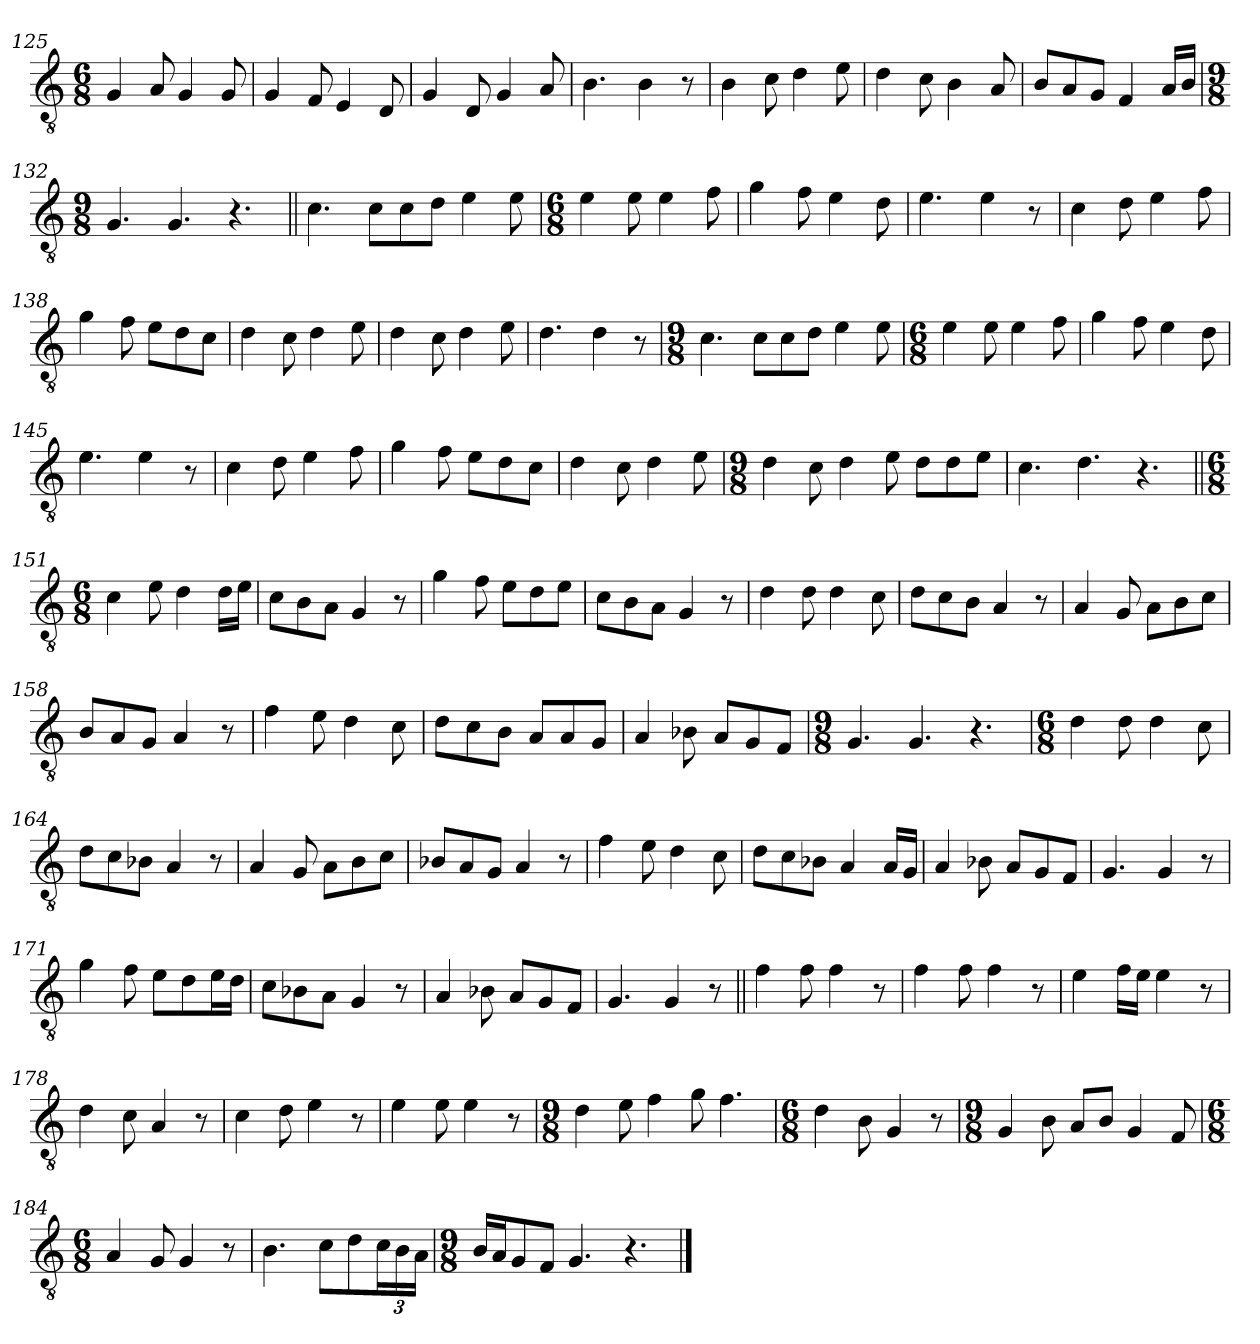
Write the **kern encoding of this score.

**kern
*part1
*staff1
*clefGv2
*k[]
*C:
*M6/8
=125
4G/
8A/
4G/
8G/
=126
4G/
8F/
4E/
8D/
=127
4G/
8D/
4G/
8A/
=128
4.B\
4B\
8r
=129
4B\
8c\
4d\
8e\
!!LO:LB:g=z
=130
4d\
8c\
4B\
8A/
=131
8B/L
8A/
8G/J
4F/
16A/LL
16B/JJ
=132
*M9/8
4.G/
4.G/
4.r
=133||
4.c\
8c\L
8c\
8d\J
4e\
8e\
=134
*M6/8
4e\
8e\
4e\
8f\
=135
4g\
8f\
4e\
8d\
!!LO:PB:g=z
=136
4.e\
4e\
8r
=137
4c\
8d\
4e\
8f\
=138
4g\
8f\
8e\L
8d\
8c\J
=139
4d\
8c\
4d\
8e\
=140
4d\
8c\
4d\
8e\
=141
4.d\
4d\
8r
=142
*M9/8
4.c\
8c\L
8c\
8d\J
4e\
8e\
!!LO:LB:g=z
=143
*M6/8
4e\
8e\
4e\
8f\
=144
4g\
8f\
4e\
8d\
=145
4.e\
4e\
8r
=146
4c\
8d\
4e\
8f\
=147
4g\
8f\
8e\L
8d\
8c\J
=148
4d\
8c\
4d\
8e\
!!LO:LB:g=z
=149
*M9/8
4d\
8c\
4d\
8e\
8d\L
8d\
8e\J
=150
4.c\
4.d\
4.r
=151||
*M6/8
4c\
8e\
4d\
16d\LL
16e\JJ
=152
8c\L
8B\
8A\J
4G/
8r
=153
4g\
8f\
8e\L
8d\
8e\J
=154
8c\L
8B\
8A\J
4G/
8r
!!LO:LB:g=z
=155
4d\
8d\
4d\
8c\
=156
8d\L
8c\
8B\J
4A/
8r
=157
4A/
8G/
8A\L
8B\
8c\J
=158
8B/L
8A/
8G/J
4A/
8r
=159
4f\
8e\
4d\
8c\
=160
8d\L
8c\
8B\J
8A/L
8A/
8G/J
=161
4A/
8B-X\
8A/L
8G/
8F/J
!!LO:LB:g=z
=162
*M9/8
4.G/
4.G/
4.r
=163
*M6/8
4d\
8d\
4d\
8c\
=164
8d\L
8c\
8B-X\J
4A/
8r
=165
4A/
8G/
8A\L
8B\
8c\J
=166
8B-X/L
8A/
8G/J
4A/
8r
=167
4f\
8e\
4d\
8c\
!!LO:LB:g=z
=168
8d\L
8c\
8B-i\J
4A/
16A/LL
16G/JJ
=169
4A/
8B-i\
8A/L
8G/
8F/J
=170
4.G/
4G/
8r
=171
4g\
8f\
8e\L
8d\
16e\L
16d\JJ
=172
8c\L
8B-X\
8A\J
4G/
8r
=173
4A/
8B-i\
8A/L
8G/
8F/J
=174
4.G/
4G/
8r
!!LO:LB:g=z
=175||
4f\
8f\
4f\
8r
=176
4f\
8f\
4f\
8r
=177
4e\
16f\LL
16e\JJ
4e\
8r
=178
4d\
8c\
4A/
8r
=179
4c\
8d\
4e\
8r
=180
4e\
8e\
4e\
8r
=181
*M9/8
4d\
8e\
4f\
8g\
4.f\
!!LO:LB:g=z
=182
*M6/8
4d\
8B\
4G/
8r
=183
*M9/8
4G/
8B\
8A/L
8B/J
4G/
8F/
=184
*M6/8
4A/
8G/
4G/
8r
=185
4.B\
8c\L
8d\
24c\L
24B\
24A\JJ
=186
*M9/8
16B/LL
16A/J
8G/
8F/J
4.G/
4.r
==
*-
